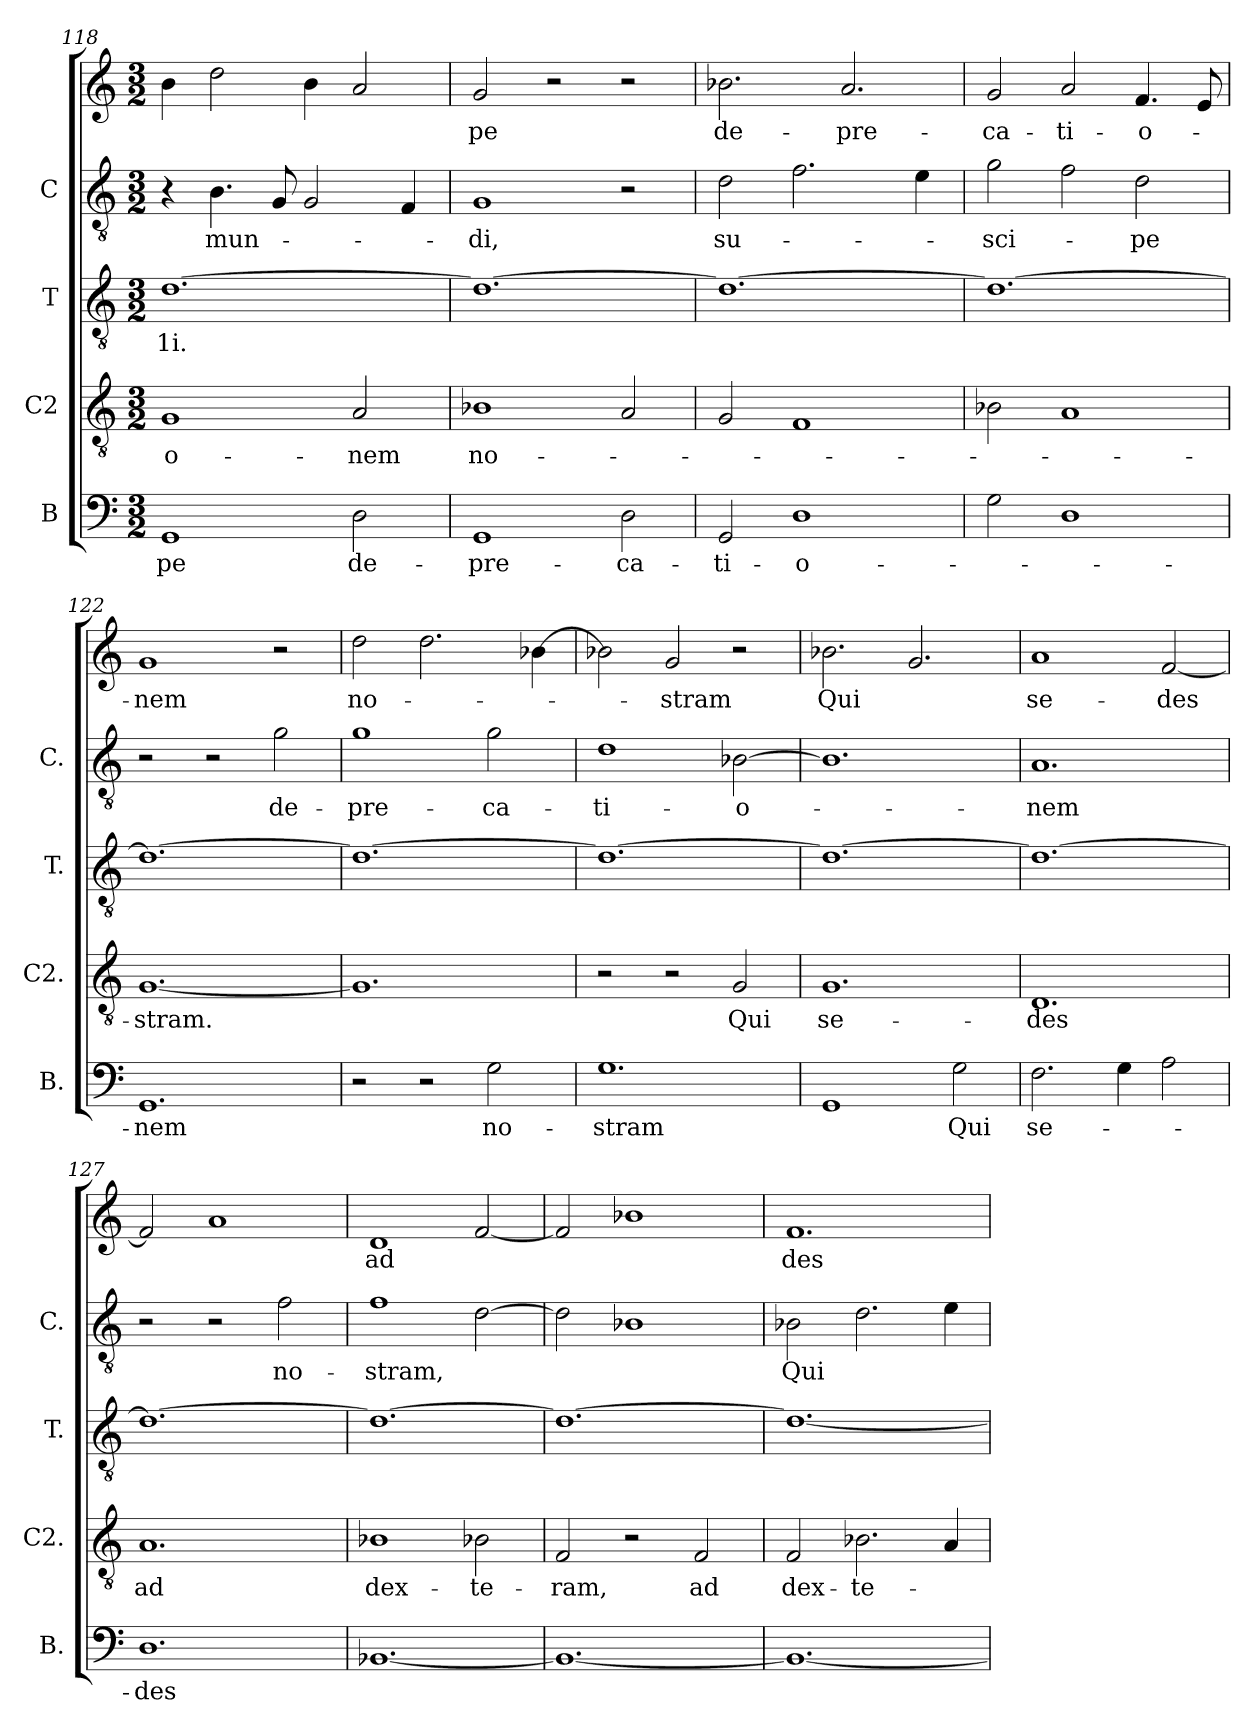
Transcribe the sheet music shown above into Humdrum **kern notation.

**kern	**text	**kern	**text	**kern	**text	**kern	**text	**kern	**text
*part5	*part5	*part4	*part4	*part3	*part3	*part2	*part2	*part1	*part1
*staff5	*staff5	*staff4	*staff4	*staff3	*staff3	*staff2	*staff2	*staff1	*staff1
*I"B	*	*I"C2	*	*I"T	*	*I"C	*	*	*
*I'B.	*	*I'C2.	*	*I'T.	*	*I'C.	*	*	*
!!LO:LB:g=z
*clefF4	*	*clefGv2	*	*clefGv2	*	*clefGv2	*	*clefG2	*
*ITrd-7c-12	*	*	*	*	*	*	*	*	*
*k[]	*	*k[]	*	*k[]	*	*k[]	*	*k[]	*
*C:	*	*C:	*	*C:	*	*C:	*	*C:	*
*M3/2	*	*M3/2	*	*M3/2	*	*M3/2	*	*M3/2	*
=118	=118	=118	=118	=118	=118	=118	=118	=118	=118
1G/	-pe	1G/	-o-	[1.d\	-1i.	4r	.	4b\	.
.	.	.	.	.	.	4.B\	mun-	2dd\	.
.	.	.	.	.	.	8G/	.	.	.
.	.	.	.	.	.	2G/	.	4b\	.
2d\	de-	2A/	-nem	.	.	.	.	2a/	.
.	.	.	.	.	.	4F/	.	.	.
=119	=119	=119	=119	=119	=119	=119	=119	=119	=119
1G/	-pre-	1B-X\	no-	1.d\_	.	1G/	-di,	2g/	-pe
.	.	.	.	.	.	.	.	2r	.
2d\	-ca-	2A/	.	.	.	2r	.	2r	.
=120	=120	=120	=120	=120	=120	=120	=120	=120	=120
2G/	-ti-	2G/	.	1.d\_	.	2d\	su-	2.b-X\	de-
1d\	-o-	1F/	.	.	.	2.f\	.	.	.
.	.	.	.	.	.	.	.	2.a/	-pre-
.	.	.	.	.	.	4e\	.	.	.
=121	=121	=121	=121	=121	=121	=121	=121	=121	=121
2g\	.	2B-X\	.	1.d\_	.	2g\	-sci-	2g/	-ca-
1d\	.	1A/	.	.	.	2f\	.	2a/	-ti-
.	.	.	.	.	.	2d\	-pe	4.f/	-o-
.	.	.	.	.	.	.	.	8e/	.
=122	=122	=122	=122	=122	=122	=122	=122	=122	=122
1.G/	-nem	[1.G/	-stram.	1.d\_	.	2r	.	1g/	-nem
.	.	.	.	.	.	2r	.	.	.
.	.	.	.	.	.	2g\	de-	2r	.
=123	=123	=123	=123	=123	=123	=123	=123	=123	=123
2r	.	1.G/]	.	1.d\_	.	1g/	-pre-	2dd\	no-
2r	.	.	.	.	.	.	.	2.dd\	.
2g\	no-	.	.	.	.	2g\	-ca-	.	.
.	.	.	.	.	.	.	.	[4b-X\	.
!!LO:LB:g=z
=124	=124	=124	=124	=124	=124	=124	=124	=124	=124
1.g/	-stram	2r	.	1.d\_	.	1d/	-ti-	2b-X\]	.
.	.	2r	.	.	.	.	.	2g/	-stram
.	.	2G/	Qui	.	.	[2B-X\	-o-	2r	.
=125	=125	=125	=125	=125	=125	=125	=125	=125	=125
1G/	.	1.G/	se-	1.d\_	.	1.B-\]	.	2.b-X\	Qui
.	.	.	.	.	.	.	.	2.g/	.
2g\	Qui	.	.	.	.	.	.	.	.
=126	=126	=126	=126	=126	=126	=126	=126	=126	=126
2.f\	se-	1.D/	-des	1.d\_	.	1.A/	-nem	1a/	se-
4g\	.	.	.	.	.	.	.	.	.
2a\	.	.	.	.	.	.	.	[2f/	-des
=127	=127	=127	=127	=127	=127	=127	=127	=127	=127
1.d\	-des	1.A/	ad	1.d\_	.	2r	.	2f/]	.
.	.	.	.	.	.	2r	.	1a/	.
.	.	.	.	.	.	2f\	no-	.	.
=128	=128	=128	=128	=128	=128	=128	=128	=128	=128
[1.B-X/	.	1B-X\	dex-	1.d\_	.	1f/	-stram,	1d/	ad
.	.	2B-X\	-te-	.	.	[2d\	.	[2f/	.
=129	=129	=129	=129	=129	=129	=129	=129	=129	=129
1.B-/_	.	2F/	-ram,	1.d\_	.	2d\]	.	2f/]	.
.	.	2r	.	.	.	1B-X\	.	1b-X\	.
.	.	2F/	ad	.	.	.	.	.	.
=130	=130	=130	=130	=130	=130	=130	=130	=130	=130
1.B-/_	.	2F/	dex-	1.d/_	.	2B-X\	Qui	1.f/	des-
.	.	2.B-X\	-te-	.	.	2.d\	.	.	.
.	.	4A/	.	.	.	4e\	.	.	.
=	=	=	=	=	=	=	=	=	=
*-	*-	*-	*-	*-	*-	*-	*-	*-	*-
